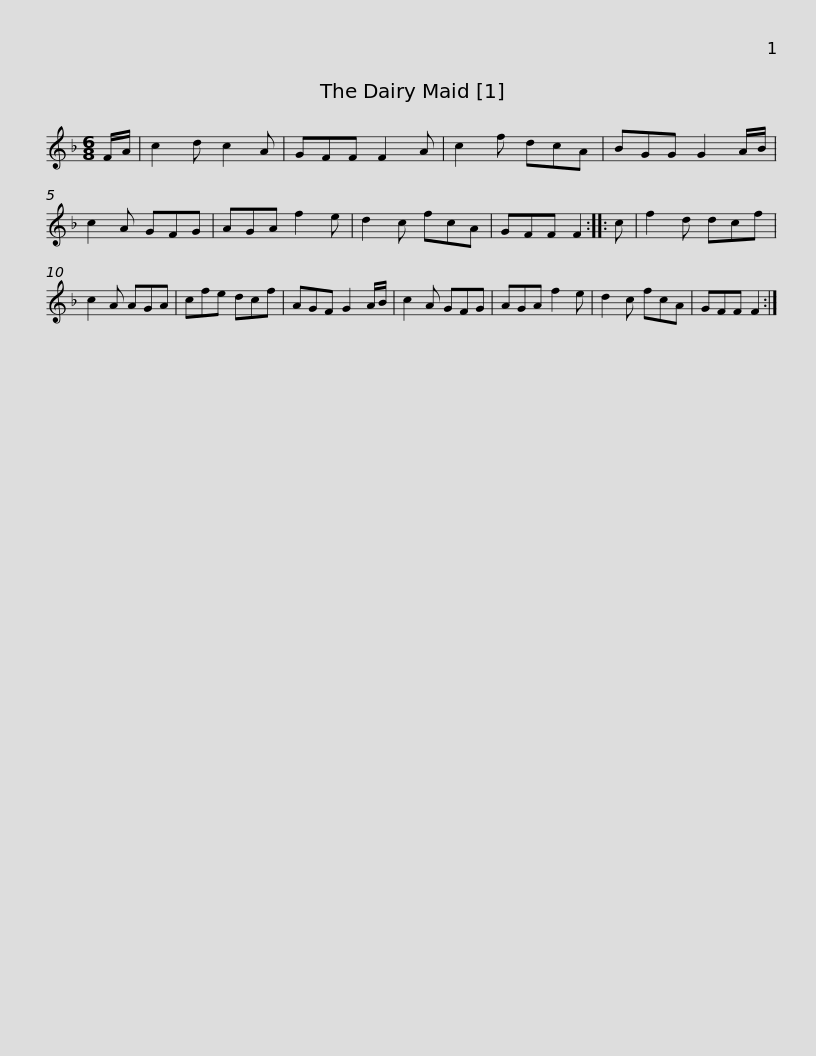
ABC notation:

X:1
L:1/8
M:6/8
I:linebreak $
K:F
V:1 treble
V:1
 F/A/ | c2 d c2 A | GFF F2 A | c2 f dcA | BGG G2 A/B/ | %5
 c2 A GFG | AGA f2 e | d2 c fcA | GFF F2 ::$ c | %10
 f2 d dcf | c2 A AGA | cfe dcf | AGF G2 A/B/ | c2 A GFG | %15
 AGA f2 e | d2 c fcA | GFF F2 :| %18
